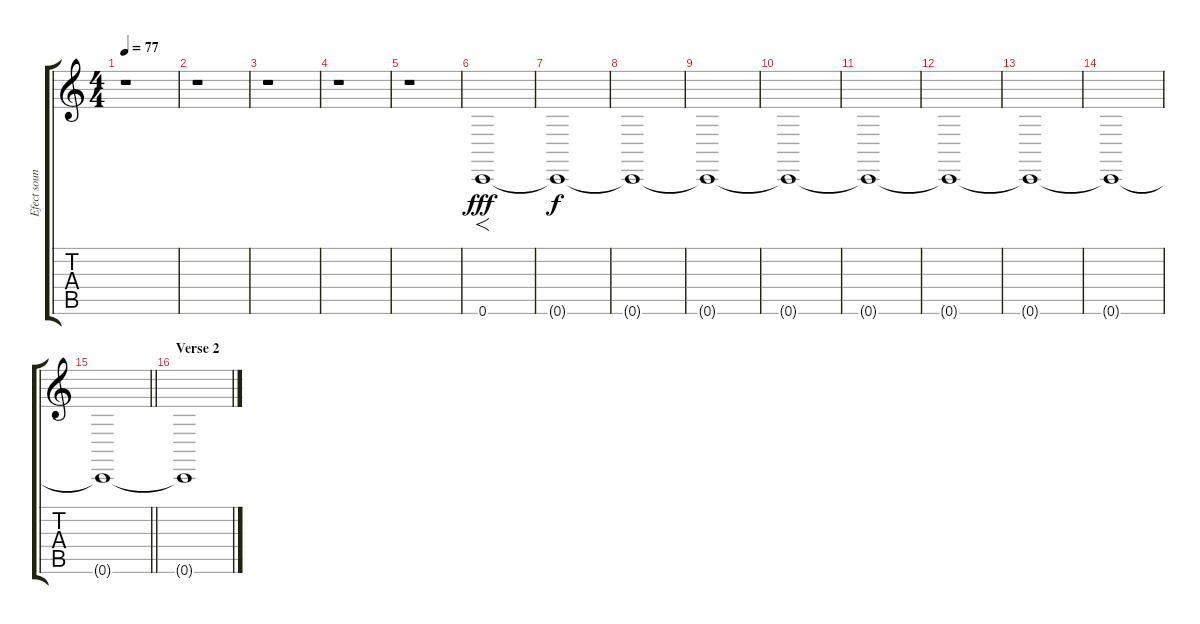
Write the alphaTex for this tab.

\track ("Efect sound " "Efect soun") {instrument applause}
\staff {score tabs}
\tuning (C4 G3 Eb3 Bb2 F2 C2) {hide}
\ts (4 4)
\tempo 77
\clef g2
\ks c
r.1{dy fff} |
r.1 |
r.1 |
r.1 |
r.1 |
0.6.1{f} |
0.6{t}.1{dy f} |
0.6{t}.1 |
0.6{t}.1 |
0.6{t}.1 |
0.6{t}.1 |
0.6{t}.1 |
0.6{t}.1 |
0.6{t}.1 |
\barLineRight lightlight
0.6{t}.1 |
\section ("" "Verse 2")
0.6{t}.1
